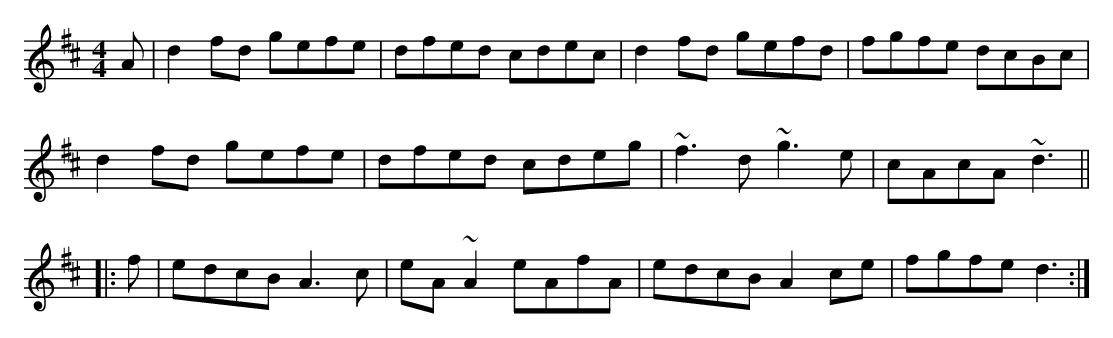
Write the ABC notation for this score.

X:1
M:4/4
K:D
A|d2fd gefe|dfed cdec|d2fd gefd|fgfe dcBc|
d2fd gefe|dfed cdeg|~f3d ~g3e|cAcA ~d3||
|:f|edcB A3c|eA~A2 eAfA|edcB A2ce|fgfe d3:|
